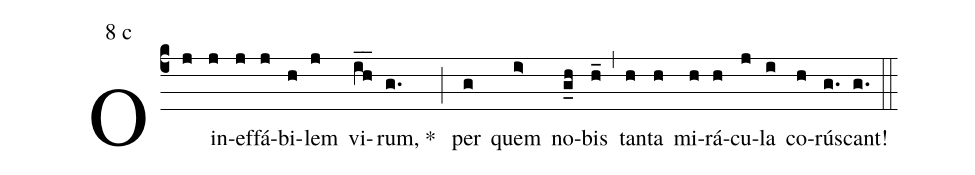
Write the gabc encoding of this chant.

mode:8 c;
%%
(c4) O(j) in(j)ef(j)fá(j)bi(h)lem(j) vi(ih__)rum,(g.) *()(;) per(g) quem(i>) no(g_h)bis(h_) (,) tan(h)ta(h) mi(h)rá(h)cu(j)la(i) co(h)rú(g.)scant!(g.) (::)
